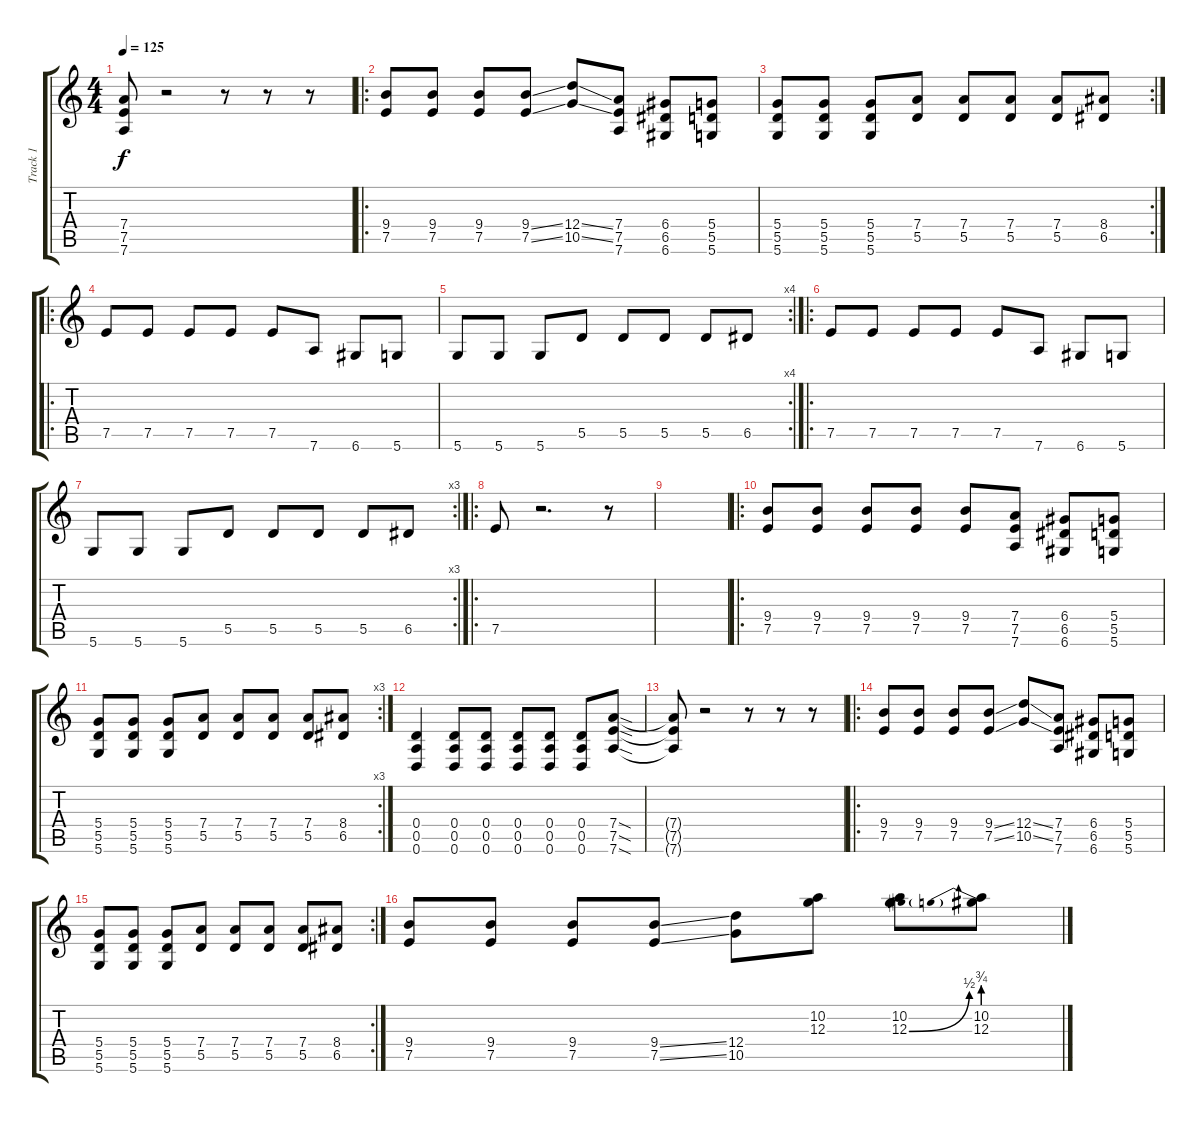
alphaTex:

\track ("Track 1" "Track 1") {instrument overdrivenguitar}
\staff {score tabs}
\tuning (E4 B3 G3 D3 A2 D2) {hide}
\ts (4 4)
\tempo 125
\clef g2
\ks c
(7.4{t} 7.5{t} 7.6{t}).8{dy f} r.2 r.8 r.8 r.8 |
\ro
(9.4 7.5).8 (9.4 7.5).8 (9.4 7.5).8 (9.4{ss} 7.5{ss}).8 (12.4{ss} 10.5{ss}).8 (7.4 7.5 7.6).8 (6.4 6.5 6.6).8 (5.4 5.5 5.6).8 |
\rc 2
(5.4 5.5 5.6).8 (5.4 5.5 5.6).8 (5.4 5.5 5.6).8 (7.4 5.5).8 (7.4 5.5).8 (7.4 5.5).8 (7.4 5.5).8 (8.4 6.5).8 |
\ro
7.5.8{balance 8} 7.5.8 7.5.8 7.5.8 7.5.8 7.6.8 6.6.8 5.6.8 |
\rc 4
5.6.8 5.6.8 5.6.8 5.5.8 5.5.8 5.5.8 5.5.8 6.5.8 |
\ro
7.5.8{balance 8} 7.5.8 7.5.8 7.5.8 7.5.8 7.6.8 6.6.8 5.6.8 |
\rc 3
5.6.8 5.6.8 5.6.8 5.5.8 5.5.8 5.5.8 5.5.8 6.5.8 |
\ro
7.5.8 r.2{d} r.8 |
|
\ro
(9.4 7.5).8 (9.4 7.5).8 (9.4 7.5).8 (9.4 7.5).8 (9.4 7.5).8 (7.4 7.5 7.6).8 (6.4 6.5 6.6).8 (5.4 5.5 5.6).8 |
\rc 3
(5.4 5.5 5.6).8 (5.4 5.5 5.6).8 (5.4 5.5 5.6).8 (7.4 5.5).8 (7.4 5.5).8 (7.4 5.5).8 (7.4 5.5).8 (8.4 6.5).8 |
(0.4 0.5 0.6).4 (0.4 0.5 0.6).8 (0.4 0.5 0.6).8 (0.4 0.5 0.6).8 (0.4 0.5 0.6).8 (0.4 0.5 0.6).8 (7.4{sod} 7.5{sod} 7.6{sod}).8 |
(7.4{t} 7.5{t} 7.6{t}).8 r.2 r.8 r.8 r.8 |
\ro
(9.4 7.5).8 (9.4 7.5).8 (9.4 7.5).8 (9.4{ss} 7.5{ss}).8 (12.4{ss} 10.5{ss}).8 (7.4 7.5 7.6).8 (6.4 6.5 6.6).8 (5.4 5.5 5.6).8 |
\rc 2
(5.4 5.5 5.6).8 (5.4 5.5 5.6).8 (5.4 5.5 5.6).8 (7.4 5.5).8 (7.4 5.5).8 (7.4 5.5).8 (7.4 5.5).8 (8.4 6.5).8 |
(9.4 7.5).8 (9.4 7.5).8 (9.4 7.5).8 (9.4{ss} 7.5{ss}).8 (12.4 10.5).8 (10.2 12.3).8 (10.2 12.3{be (bend 0 0 60 2)}).8 (10.2 12.3{be (prebend 0 3 60 3)}).8
